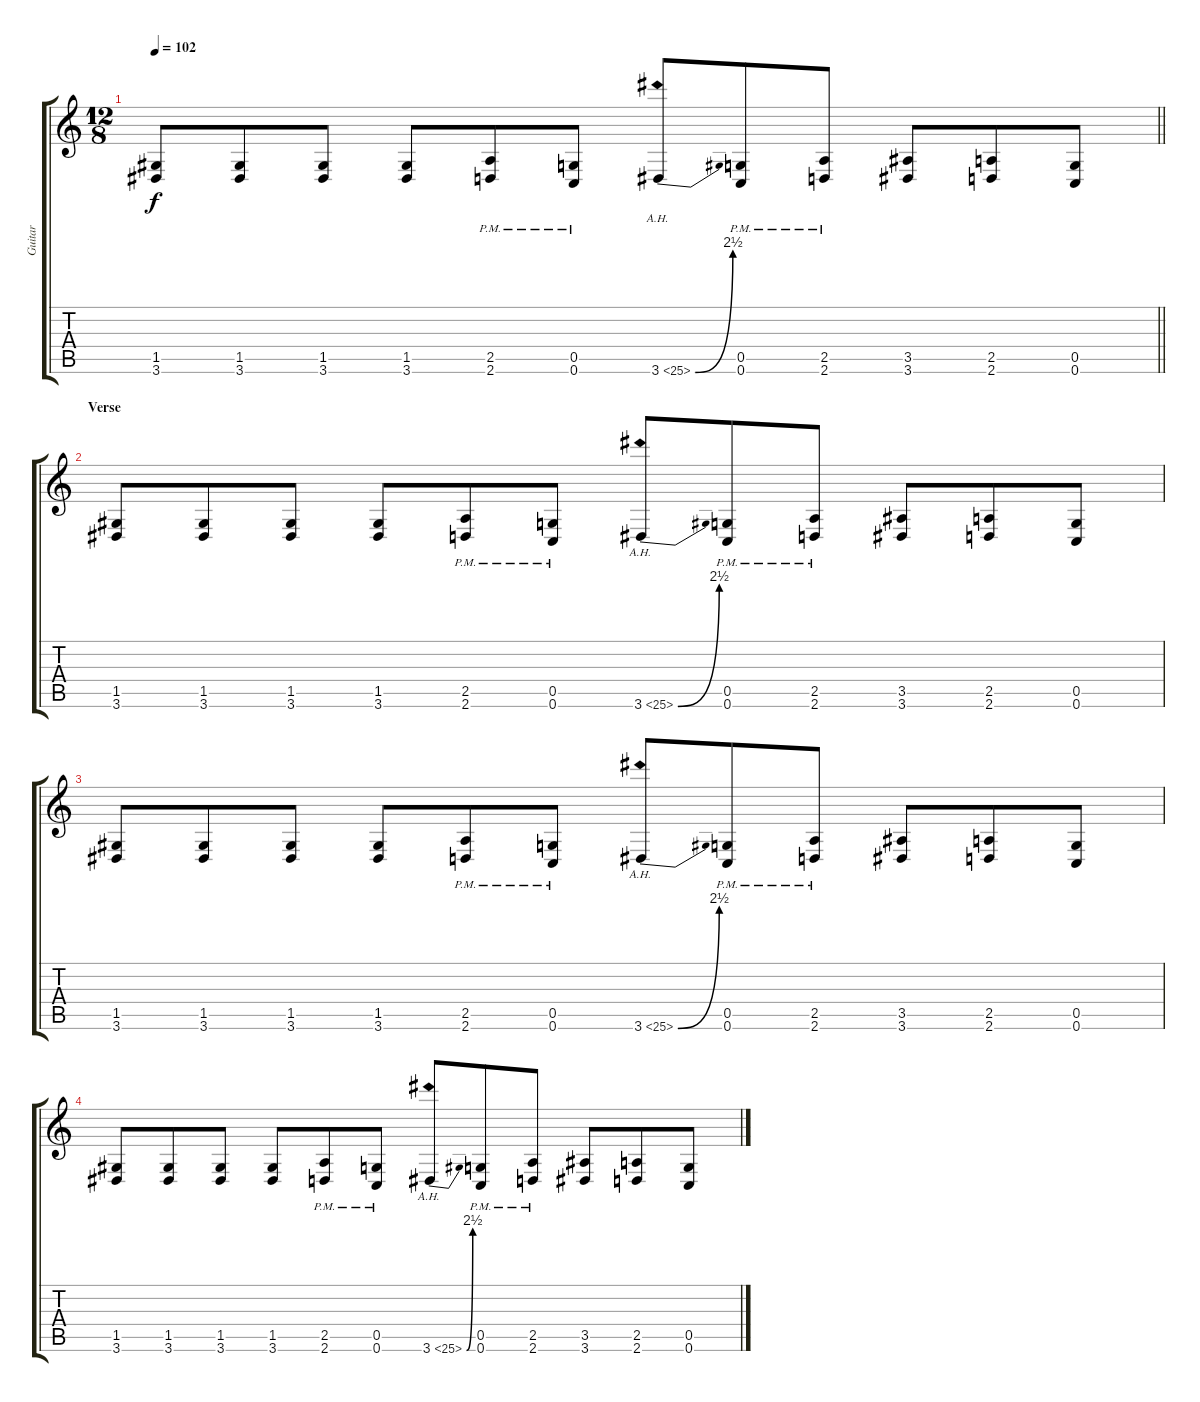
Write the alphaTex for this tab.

\track ("Guitar" "Guitar") {instrument distortionguitar}
\staff {score tabs}
\tuning (D4 A3 F3 C3 G2 C2) {hide}
\ts (12 8)
\tempo 102
\clef g2
\barLineRight lightlight
\ks c
(1.5 3.6).8{dy f} (1.5 3.6).8 (1.5 3.6).8 (1.5 3.6).8 (2.5{pm} 2.6{pm}).8 (0.5{pm} 0.6{pm}).8 3.6{be (bend 0 0 60 10) ah 22}.8 (0.5{pm} 0.6{pm}).8 (2.5{pm} 2.6{pm}).8 (3.5 3.6).8 (2.5 2.6).8 (0.5 0.6).8 |
\section ("" "Verse")
(1.5 3.6).8 (1.5 3.6).8 (1.5 3.6).8 (1.5 3.6).8 (2.5{pm} 2.6{pm}).8 (0.5{pm} 0.6{pm}).8 3.6{be (bend 0 0 60 10) ah 22}.8 (0.5{pm} 0.6{pm}).8 (2.5{pm} 2.6{pm}).8 (3.5 3.6).8 (2.5 2.6).8 (0.5 0.6).8 |
(1.5 3.6).8 (1.5 3.6).8 (1.5 3.6).8 (1.5 3.6).8 (2.5{pm} 2.6{pm}).8 (0.5{pm} 0.6{pm}).8 3.6{be (bend 0 0 60 10) ah 22}.8 (0.5{pm} 0.6{pm}).8 (2.5{pm} 2.6{pm}).8 (3.5 3.6).8 (2.5 2.6).8 (0.5 0.6).8 |
(1.5 3.6).8 (1.5 3.6).8 (1.5 3.6).8 (1.5 3.6).8 (2.5{pm} 2.6{pm}).8 (0.5{pm} 0.6{pm}).8 3.6{be (bend 0 0 60 10) ah 22}.8 (0.5{pm} 0.6{pm}).8 (2.5{pm} 2.6{pm}).8 (3.5 3.6).8 (2.5 2.6).8 (0.5 0.6).8
